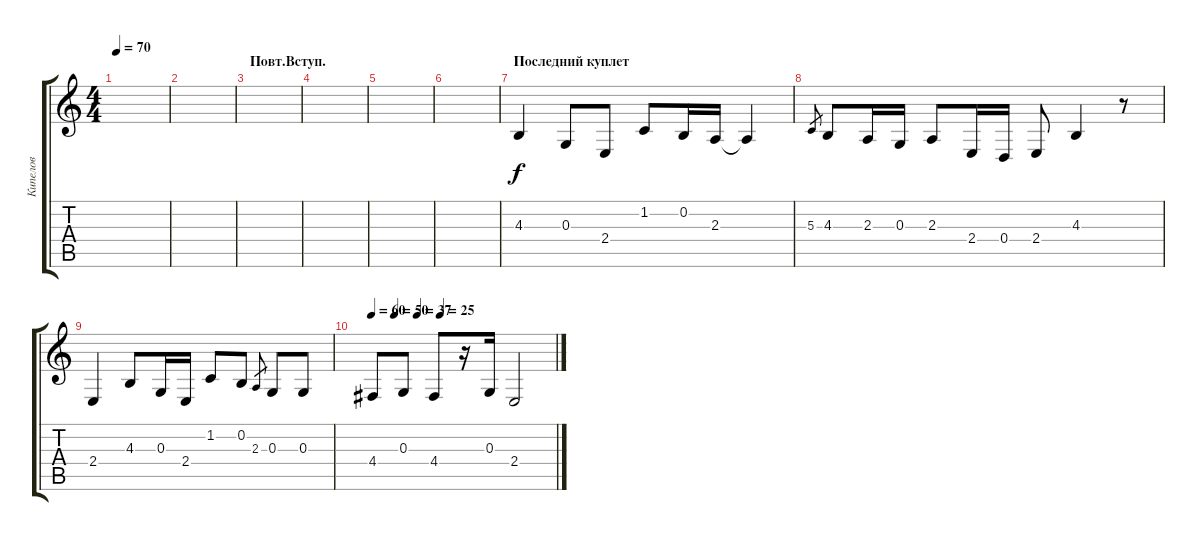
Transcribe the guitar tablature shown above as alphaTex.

\track ("Кипелов" "Кипелов") {instrument violin}
\staff {score tabs}
\tuning (E4 B3 G3 D3 A2 E2) {hide}
\ts (4 4)
\tempo 70
\clef g2
\ks c
|
|
\section ("" "Повт.Вступ.")
|
|
|
|
\section ("" "Последний куплет")
4.3.4 0.3.8 2.4.8 1.2.8 0.2.16 2.3.16 2.3{t}.4 |
5.3.8{gr} 4.3.8 2.3.16 0.3.16 2.3.8 2.4.16 0.4.16 2.4.8 4.3.4 r.8 |
2.4.4 4.3.8 0.3.16 2.4.16 1.2.8 0.2.8 2.3.8{gr} 0.3.8 0.3.8 |
\tempo 60
\tempo (50 0.125)
\tempo (37 0.25)
\tempo (25 0.375)
4.4.8 0.3.8 4.4.8 r.16 0.3.16 2.4.2
